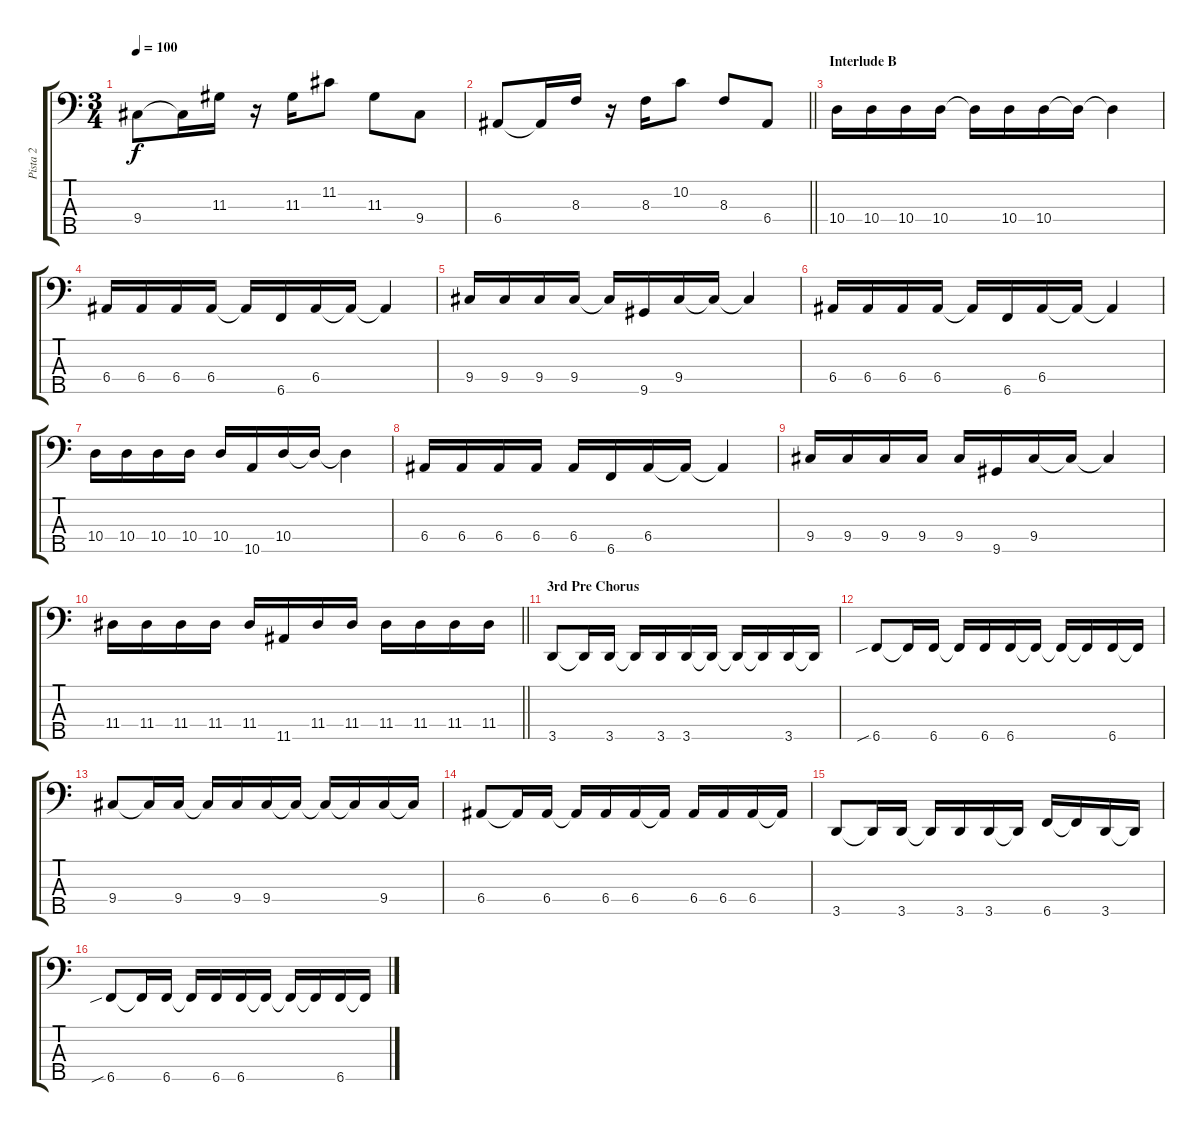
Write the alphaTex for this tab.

\track ("Pista 2" "Pista 2") {instrument electricbassfinger}
\staff {score tabs}
\tuning (G2 D2 A1 E1 B0) {hide}
\ts (3 4)
\tempo 100
\clef f4
\ks c
9.4.8{dy f} 9.4{t}.16 11.3.16 r.16 11.3.16 11.2.8 11.3.8 9.4.8 |
\barLineRight lightlight
6.4.8 6.4{t}.16 8.3.16 r.16 8.3.16 10.2.8 8.3.8 6.4.8 |
\section ("" "Interlude B")
10.4.16 10.4.16 10.4.16 10.4.16 10.4{t}.16 10.4.16 10.4.16 10.4{t}.16 10.4{t}.4 |
6.4.16 6.4.16 6.4.16 6.4.16 6.4{t}.16 6.5.16 6.4.16 6.4{t}.16 6.4{t}.4 |
9.4.16 9.4.16 9.4.16 9.4.16 9.4{t}.16 9.5.16 9.4.16 9.4{t}.16 9.4{t}.4 |
6.4.16 6.4.16 6.4.16 6.4.16 6.4{t}.16 6.5.16 6.4.16 6.4{t}.16 6.4{t}.4 |
10.4.16 10.4.16 10.4.16 10.4.16 10.4.16 10.5.16 10.4.16 10.4{t}.16 10.4{t}.4 |
6.4.16 6.4.16 6.4.16 6.4.16 6.4.16 6.5.16 6.4.16 6.4{t}.16 6.4{t}.4 |
9.4.16 9.4.16 9.4.16 9.4.16 9.4.16 9.5.16 9.4.16 9.4{t}.16 9.4{t}.4 |
\barLineRight lightlight
11.4.16 11.4.16 11.4.16 11.4.16 11.4.16 11.5.16 11.4.16 11.4.16 11.4.16 11.4.16 11.4.16 11.4.16 |
\section ("" "3rd Pre Chorus")
3.5.8 3.5{t}.16 3.5.16 3.5{t}.16 3.5.16 3.5.16 3.5{t}.16 3.5{t}.16 3.5{t}.16 3.5.16 3.5{t}.16 |
6.5{sib}.8 6.5{t}.16 6.5.16 6.5{t}.16 6.5.16 6.5.16 6.5{t}.16 6.5{t}.16 6.5{t}.16 6.5.16 6.5{t}.16 |
9.4.8 9.4{t}.16 9.4.16 9.4{t}.16 9.4.16 9.4.16 9.4{t}.16 9.4{t}.16 9.4{t}.16 9.4.16 9.4{t}.16 |
6.4.8 6.4{t}.16 6.4.16 6.4{t}.16 6.4.16 6.4.16 6.4{t}.16 6.4.16 6.4.16 6.4.16 6.4{t}.16 |
3.5.8 3.5{t}.16 3.5.16 3.5{t}.16 3.5.16 3.5.16 3.5{t}.16 6.5.16 6.5{t}.16 3.5.16 3.5{t}.16 |
6.5{sib}.8 6.5{t}.16 6.5.16 6.5{t}.16 6.5.16 6.5.16 6.5{t}.16 6.5{t}.16 6.5{t}.16 6.5.16 6.5{t}.16
